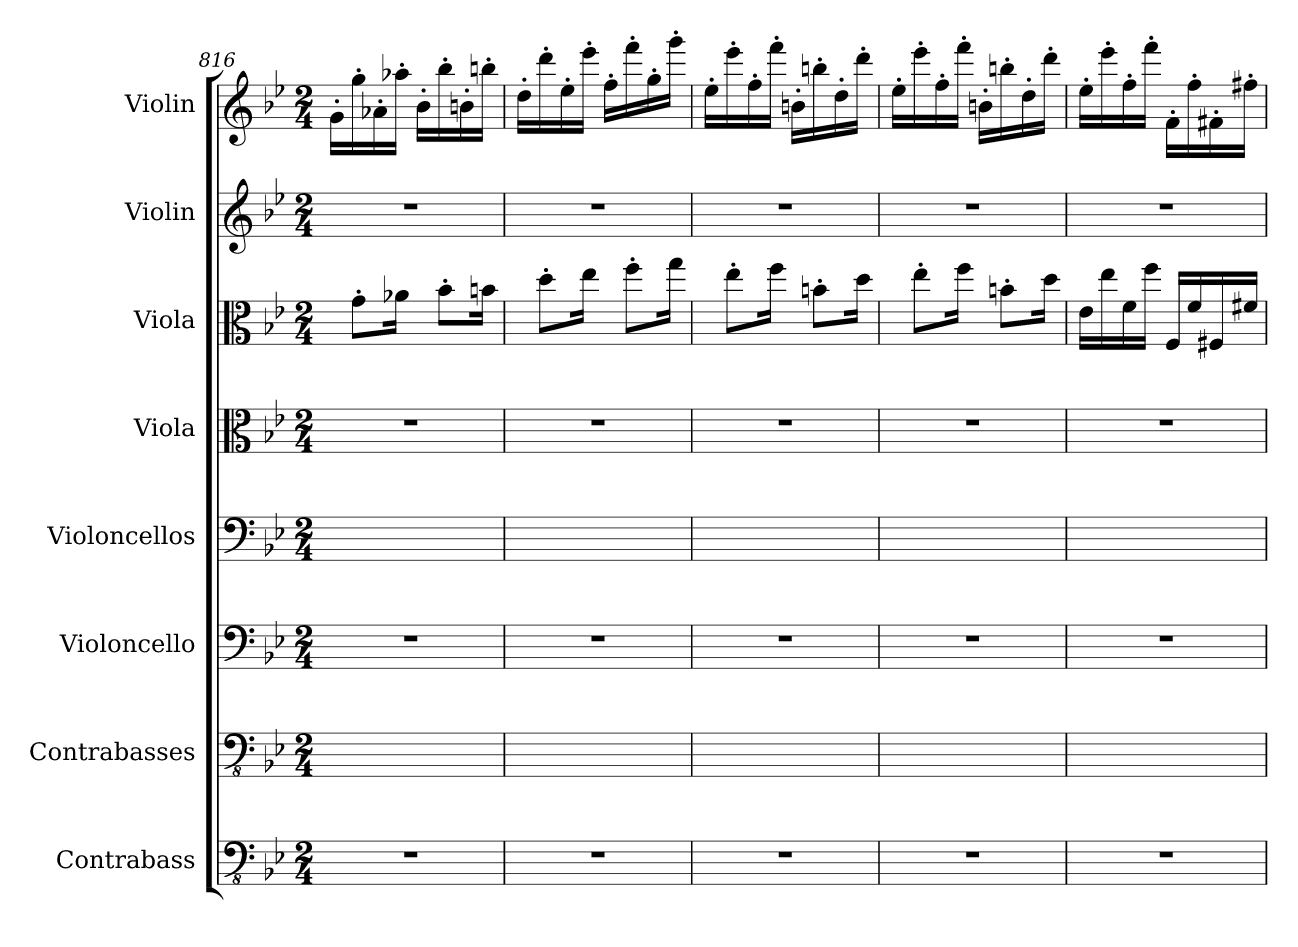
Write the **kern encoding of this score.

**kern	**kern	**kern	**kern	**kern	**kern	**kern	**kern
*part8	*part7	*part6	*part5	*part4	*part3	*part2	*part1
*staff8	*staff7	*staff6	*staff5	*staff4	*staff3	*staff2	*staff1
*I"Contrabass	*I"Contrabasses	*I"Violoncello	*I"Violoncellos	*I"Viola	*I"Viola	*I"Violin	*I"Violin
*I'Cb.	*I'Cbs.	*I'Vc.	*I'Vcs.	*I'Vla.	*I'Vla.	*I'Vln.	*I'Vln.
*clefFv4	*clefFv4	*clefF4	*clefF4	*clefC3	*clefC3	*clefG2	*clefG2
*ITrd7c12	*	*	*	*	*	*	*
*k[b-e-]	*k[b-e-]	*k[b-e-]	*k[b-e-]	*k[b-e-]	*k[b-e-]	*k[b-e-]	*k[b-e-]
*M2/4	*M2/4	*M2/4	*M2/4	*M2/4	*M2/4	*M2/4	*M2/4
=816	=816	=816	=816	=816	=816	=816	=816
2r	2ryy	2r	2ryy	2r	16ryy	2r	16g'\LL
.	.	.	.	.	8g'\L	.	16gg'\
.	.	.	.	.	.	.	16a-X'\
.	.	.	.	.	16a-X\Jk	.	16aa-X'\JJ
.	.	.	.	.	16ryy	.	16b-'\LL
.	.	.	.	.	8b-'\L	.	16bb-'\
.	.	.	.	.	.	.	16bn'\
.	.	.	.	.	16bn\Jk	.	16bbn'\JJ
=817	=817	=817	=817	=817	=817	=817	=817
2r	2ryy	2r	2ryy	2r	16ryy	2r	16dd'\LL
.	.	.	.	.	8dd'\L	.	16ddd'\
.	.	.	.	.	.	.	16ee-'\
.	.	.	.	.	16ee-\Jk	.	16eee-'\JJ
.	.	.	.	.	16ryy	.	16ff'\LL
.	.	.	.	.	8ff'\L	.	16fff'\
.	.	.	.	.	.	.	16gg'\
.	.	.	.	.	16gg\Jk	.	16ggg'\JJ
=818	=818	=818	=818	=818	=818	=818	=818
2r	2ryy	2r	2ryy	2r	16ryy	2r	16ee-'\LL
.	.	.	.	.	8ee-'\L	.	16eee-'\
.	.	.	.	.	.	.	16ff'\
.	.	.	.	.	16ff\Jk	.	16fff'\JJ
.	.	.	.	.	16ryy	.	16bn'\LL
.	.	.	.	.	8bn'\L	.	16bbn'\
.	.	.	.	.	.	.	16dd'\
.	.	.	.	.	16dd\Jk	.	16ddd'\JJ
!!LO:PB:g=z
=819	=819	=819	=819	=819	=819	=819	=819
2r	2ryy	2r	2ryy	2r	16ryy	2r	16ee-'\LL
.	.	.	.	.	8ee-'\L	.	16eee-'\
.	.	.	.	.	.	.	16ff'\
.	.	.	.	.	16ff\Jk	.	16fff'\JJ
.	.	.	.	.	16ryy	.	16bn'\LL
.	.	.	.	.	8bn'\L	.	16bbn'\
.	.	.	.	.	.	.	16dd'\
.	.	.	.	.	16dd\Jk	.	16ddd'\JJ
=820	=820	=820	=820	=820	=820	=820	=820
2r	2ryy	2r	2ryy	2r	16e-\LL	2r	16ee-'\LL
.	.	.	.	.	16ee-\	.	16eee-'\
.	.	.	.	.	16f\	.	16ff'\
.	.	.	.	.	16ff\JJ	.	16fff'\JJ
.	.	.	.	.	16F/LL	.	16f'\LL
.	.	.	.	.	16f/	.	16ff'\
.	.	.	.	.	16F#X/	.	16f#X'\
.	.	.	.	.	16f#X/JJ	.	16ff#X'\JJ
=	=	=	=	=	=	=	=
*-	*-	*-	*-	*-	*-	*-	*-
